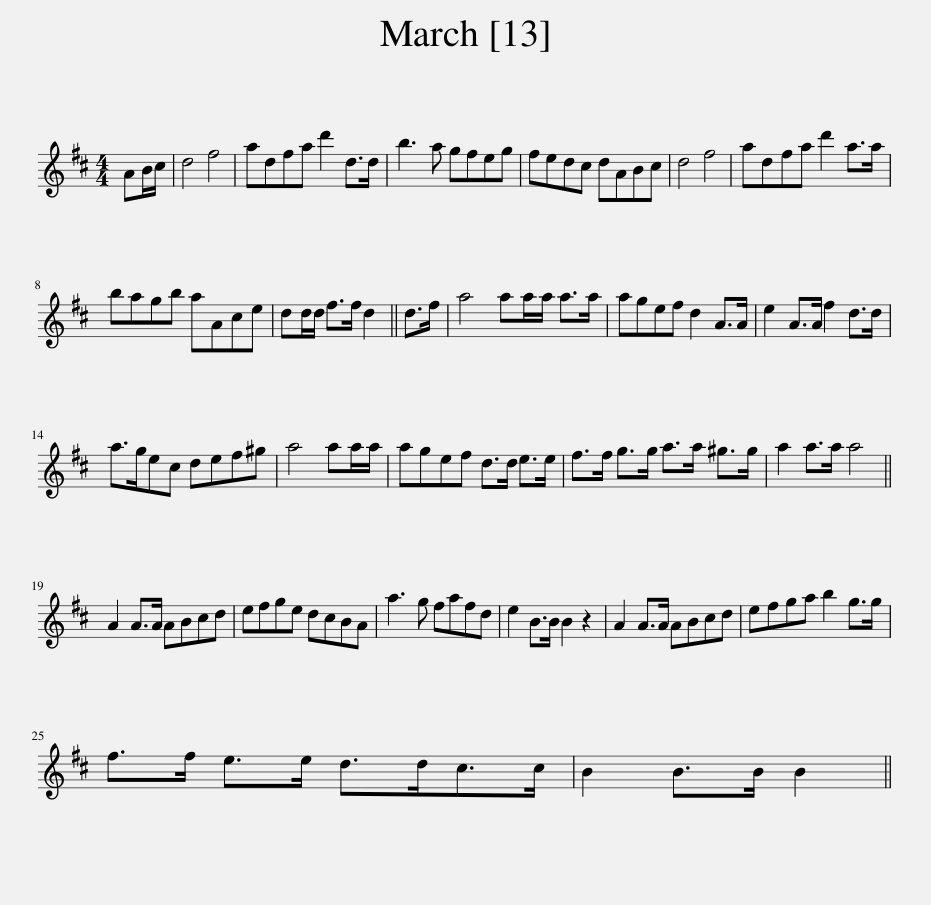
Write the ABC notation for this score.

X:1
L:1/8
M:4/4
I:linebreak $
K:D
V:1 treble
V:1
 AB/c/ | d4 f4 | adfa d'2 d>d | b3 a gfeg | fedc dABc | %5
 d4 f4 | adfa d'2 a>a |$ bagb aAce | dd/d/ f>f d2 || d>f | %10
 a4 aa/a/ a>a | agef d2 A>A | e2 A>A f2 d>d |$ a>gec def^g | a4 aa/a/ | %15
 agef d>d e>e | f>f g>g a>a ^g>g | a2 a>a a4 ||$ A2 A>A ABcd | efge dcBA | %20
 a3 g fafd | e2 B>B B2 z2 | A2 A>A ABcd | efga b2 g>g |$ f>f e>e d>dc>c | %25
 B2 B>B B2 || %26
